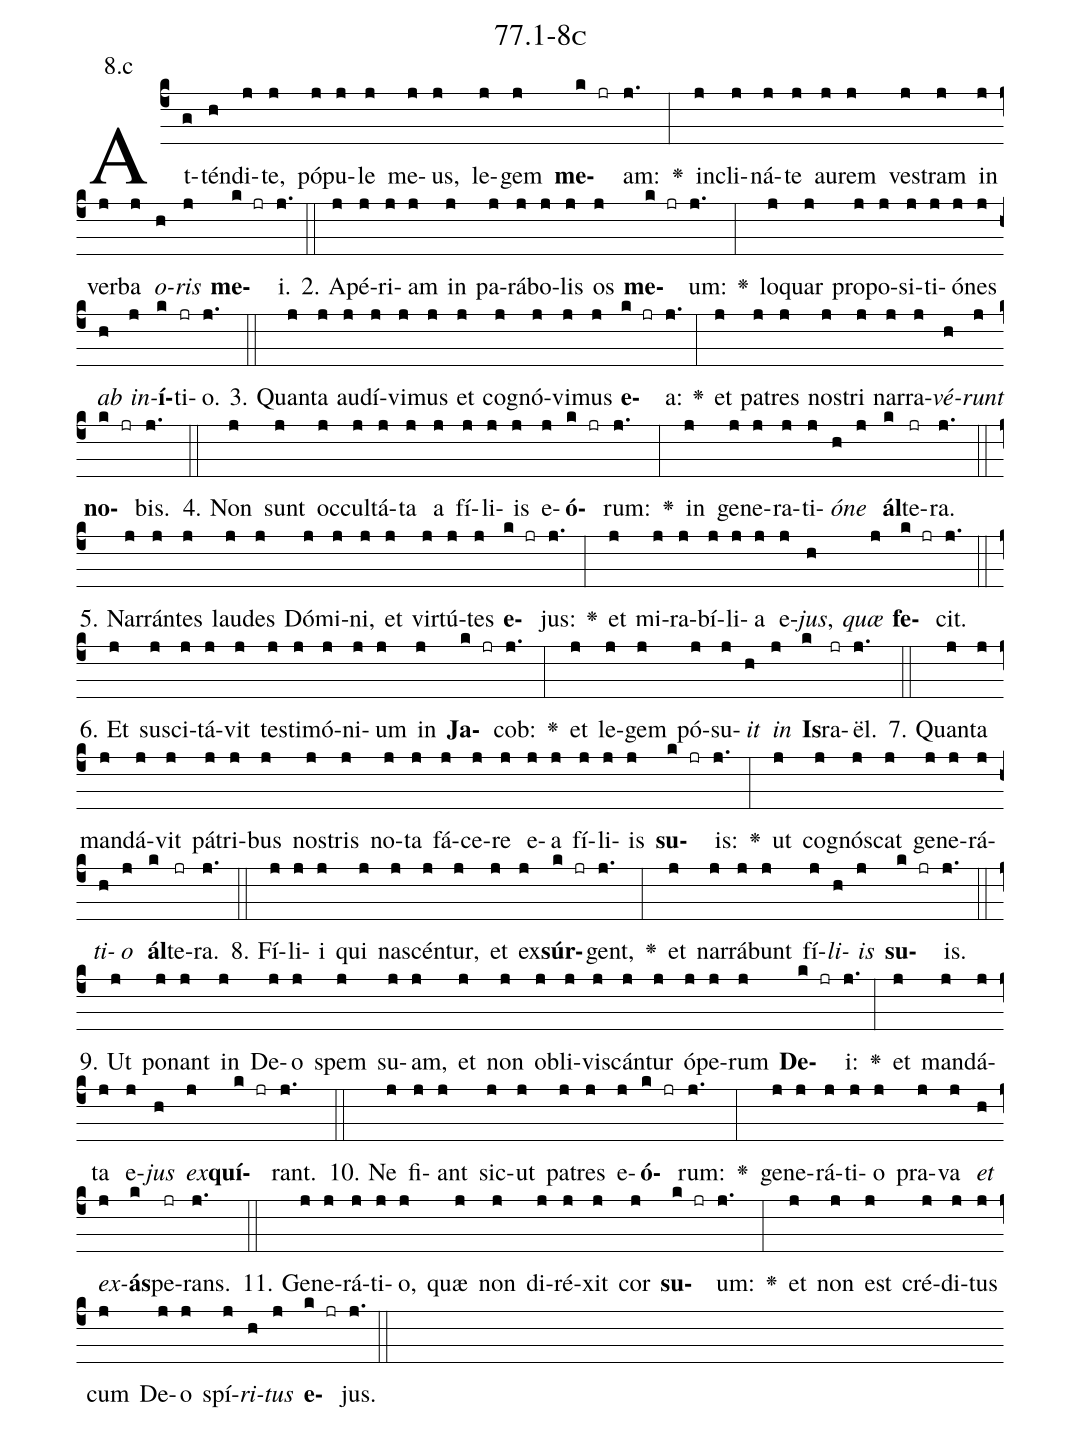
name: 77.1-8c;
annotation: 8.c;
%%
(c4)At(g)tén(h)di(j)te,(j) pó(j)pu(j)le(j) me(j)us,(j) le(j)gem(j) <b>me</b>(k jr)am:(j.) <v>\greheightstar</v>(:) in(j)cli(j)ná(j)te(j) au(j)rem(j) ves(j)tram(j) in(j) ver(j)ba(j) <i>o</i>(h)<i>ris</i>(j) <b>me</b>(k jr)i.(j.) (::)
2. A(j)pé(j)ri(j)am(j) in(j) pa(j)rá(j)bo(j)lis(j) os(j) <b>me</b>(k jr)um:(j.) <v>\greheightstar</v>(:) lo(j)quar(j) pro(j)po(j)si(j)ti(j)ó(j)nes(j) <i>ab</i>(h) <i>in</i>(j)<b>í</b>(k)ti(jr)o.(j.) (::)
3. Quan(j)ta(j) au(j)dí(j)vi(j)mus(j) et(j) co(j)gnó(j)vi(j)mus(j) <b>e</b>(k jr)a:(j.) <v>\greheightstar</v>(:) et(j) pa(j)tres(j) nos(j)tri(j) nar(j)ra(j)<i>vé</i>(h)<i>runt</i>(j) <b>no</b>(k jr)bis.(j.) (::)
4. Non(j) sunt(j) oc(j)cul(j)tá(j)ta(j) a(j) fí(j)li(j)is(j) e(j)<b>ó</b>(k jr)rum:(j.) <v>\greheightstar</v>(:) in(j) ge(j)ne(j)ra(j)ti(j)<i>ó</i>(h)<i>ne</i>(j) <b>ál</b>(k)te(jr)ra.(j.) (::)
5. Nar(j)rán(j)tes(j) lau(j)des(j) Dó(j)mi(j)ni,(j) et(j) vir(j)tú(j)tes(j) <b>e</b>(k jr)jus:(j.) <v>\greheightstar</v>(:) et(j) mi(j)ra(j)bí(j)li(j)a(j) e(j)<i>jus</i>,(h) <i>quæ</i>(j) <b>fe</b>(k jr)cit.(j.) (::)
6. Et(j) su(j)sci(j)tá(j)vit(j) tes(j)ti(j)mó(j)ni(j)um(j) in(j) <b>Ja</b>(k jr)cob:(j.) <v>\greheightstar</v>(:) et(j) le(j)gem(j) pó(j)su(j)<i>it</i>(h) <i>in</i>(j) <b>Is</b>(k)ra(jr)ël.(j.) (::)
7. Quan(j)ta(j) man(j)dá(j)vit(j) pá(j)tri(j)bus(j) nos(j)tris(j) no(j)ta(j) fá(j)ce(j)re(j) e(j)a(j) fí(j)li(j)is(j) <b>su</b>(k jr)is:(j.) <v>\greheightstar</v>(:) ut(j) co(j)gnós(j)cat(j) ge(j)ne(j)rá(j)<i>ti</i>(h)<i>o</i>(j) <b>ál</b>(k)te(jr)ra.(j.) (::)
8. Fí(j)li(j)i(j) qui(j) na(j)scén(j)tur,(j) et(j) ex(j)<b>súr</b>(k jr)gent,(j.) <v>\greheightstar</v>(:) et(j) nar(j)rá(j)bunt(j) fí(j)<i>li</i>(h)<i>is</i>(j) <b>su</b>(k jr)is.(j.) (::)
9. Ut(j) po(j)nant(j) in(j) De(j)o(j) spem(j) su(j)am,(j) et(j) non(j) ob(j)li(j)vis(j)cán(j)tur(j) ó(j)pe(j)rum(j) <b>De</b>(k jr)i:(j.) <v>\greheightstar</v>(:) et(j) man(j)dá(j)ta(j) e(j)<i>jus</i>(h) <i>ex</i>(j)<b>quí</b>(k jr)rant.(j.) (::)
10. Ne(j) fi(j)ant(j) sic(j)ut(j) pa(j)tres(j) e(j)<b>ó</b>(k jr)rum:(j.) <v>\greheightstar</v>(:) ge(j)ne(j)rá(j)ti(j)o(j) pra(j)va(j) <i>et</i>(h) <i>ex</i>(j)<b>ás</b>(k)pe(jr)rans.(j.) (::)
11. Ge(j)ne(j)rá(j)ti(j)o,(j) quæ(j) non(j) di(j)ré(j)xit(j) cor(j) <b>su</b>(k jr)um:(j.) <v>\greheightstar</v>(:) et(j) non(j) est(j) cré(j)di(j)tus(j) cum(j) De(j)o(j) spí(j)<i>ri</i>(h)<i>tus</i>(j) <b>e</b>(k jr)jus.(j.) (::)
